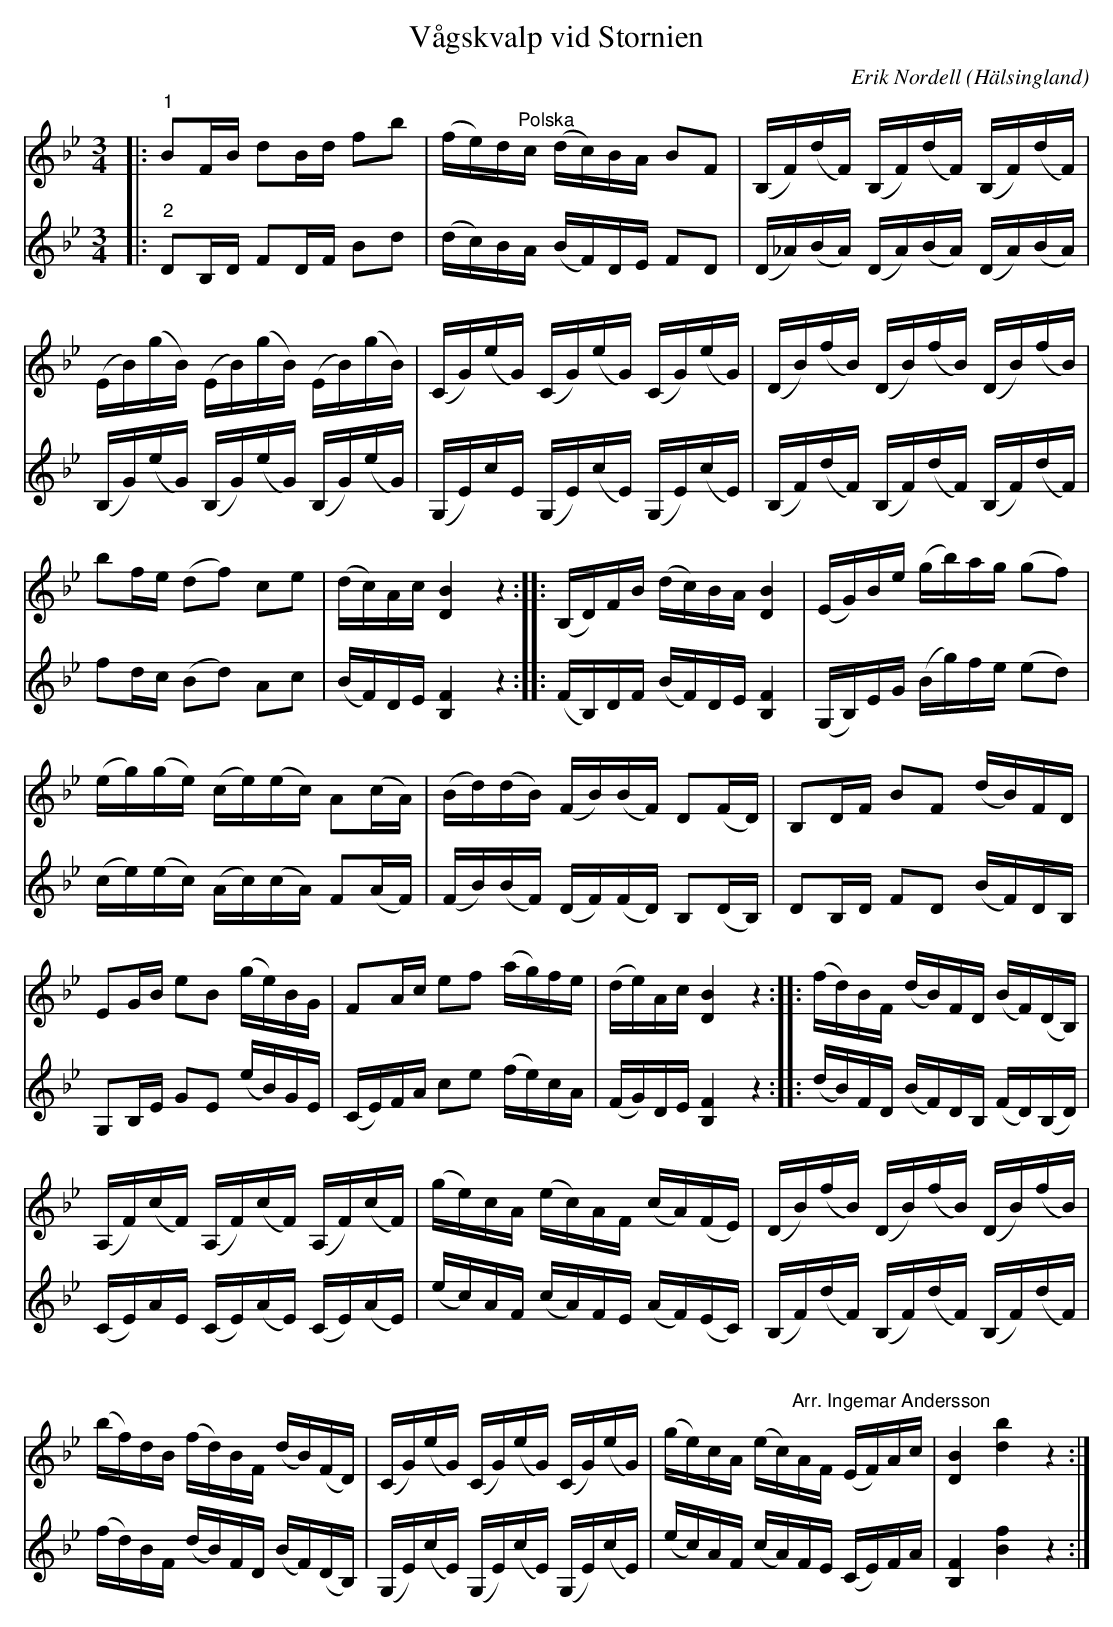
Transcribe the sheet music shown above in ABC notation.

X:1
T:Vågskvalp vid Stornien
C:Erik Nordell
O:Hälsingland
L:1/16
M:3/4
K:Bb
V:1
|:"^1" B2FB d2Bd f2b2 | (fe)d"^Polska"c (dc)BA B2F2 | (B,F)(dF) (B,F)(dF) (B,F)(dF) | (EB)(gB) (EB)(gB) (EB)(gB) |
(CG)(eG) (CG)(eG) (CG)(eG) | (DB)(fB) (DB)(fB) (DB)(fB) | b2fe (d2f2) c2e2 | (dc)Ac [DB]4 z4 ::
(B,D)FB (dc)BA [DB]4 | (EG)Be (gb)ag (g2f2) | (eg)(ge) (ce)(ec) A2(cA) | (Bd)(dB) (FB)(BF) D2(FD) |
B,2DF B2F2 (dB)FD | E2GB e2B2 (ge)BG | F2Ac e2f2 (ag)fe | (de)Ac [DB]4 z4 ::
(fd)BF (dB)FD (BF)(DB,) | (A,F)(cF) (A,F)(cF) (A,F)(cF) | (ge)cA (ec)AF (cA)(FE) | (DB)(fB) (DB)(fB) (DB)(fB) |
(bf)dB (fd)BF (dB)(FD) | (CG)(eG) (CG)(eG) (CG)(eG) | (ge)cA (ec)"^Arr. Ingemar Andersson"AF (EF)Ac | [DB]4 [db]4 z4 :|
V:2
|:"^2" D2B,D F2DF B2d2 | (dc)BA (BF)DE F2D2 | (D_A)(BA) (DA)(BA) (DA)(BA) | (B,G)(eG) (B,G)(eG) (B,G)(eG) |
 (G,E)cE (G,E)(cE) (G,E)(cE) | (B,F)(dF) (B,F)(dF) (B,F)(dF) | f2dc (B2d2) A2c2 | (BF)DE [B,F]4 z4 ::
 (FB,)DF (BF)DE [B,F]4 | (G,B,)EG (Bg)fe (e2d2) | (ce)(ec) (Ac)(cA) F2(AF) | (FB)(BF) (DF)(FD) B,2(DB,) |
 D2B,D F2D2 (BF)DB, | G,2B,E G2E2 (eB)GE | (CE)FA c2e2 (fe)cA | (FG)DE [B,F]4 z4 ::
(dB)FD (BF)DB, (FD)(B,D) | (CE)AE (CE)(AE) (CE)(AE) | (ec)AF (cA)FE (AF)(EC) | (B,F)(dF) (B,F)(dF) (B,F)(dF) |
 (fd)BF (dB)FD (BF)(DB,) | (G,E)(cE) (G,E)(cE) (G,E)(cE) | (ec)AF (cA)FE (CE)FA | [B,F]4 [Bf]4 z4 :|
